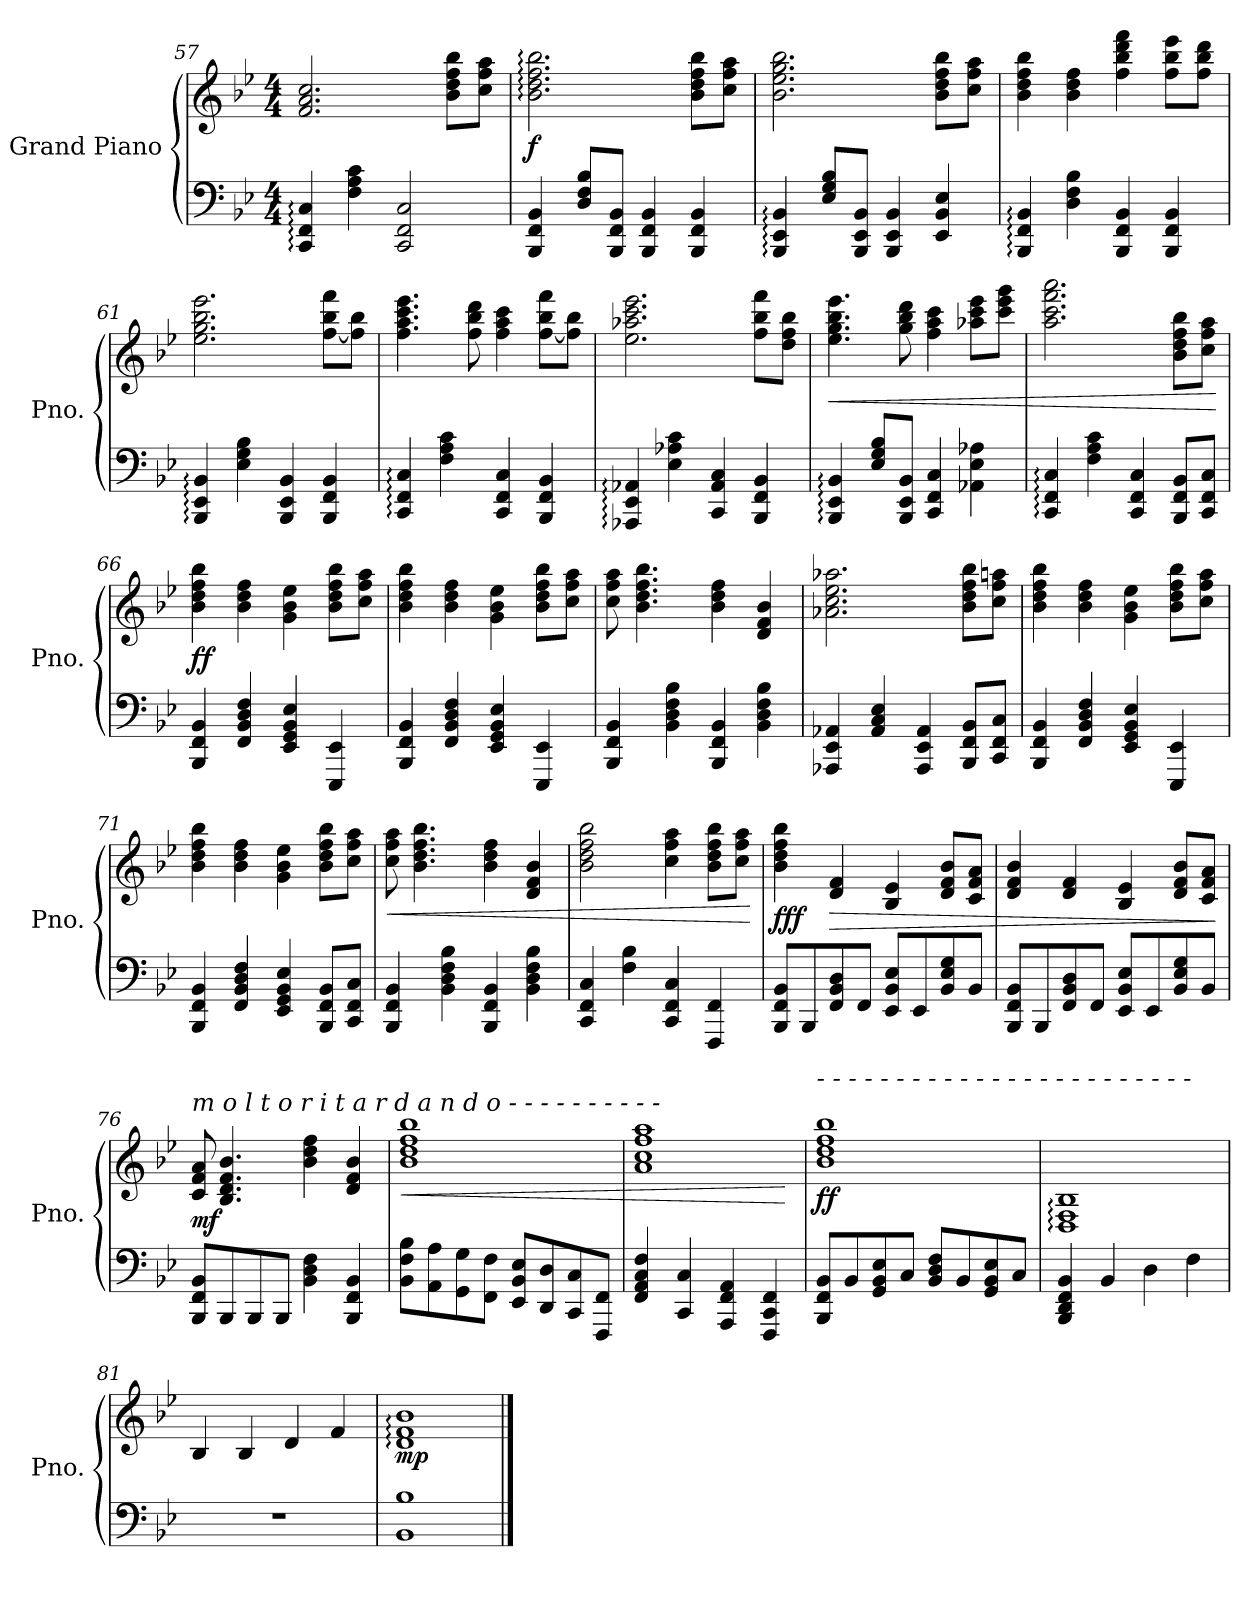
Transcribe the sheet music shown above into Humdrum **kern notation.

**kern	**kern	**dynam
*part1	*part1	*part1
*staff2	*staff1	*staff1/2
*I"Grand Piano	*	*
*I'Pno.	*	*
*clefF4	*clefG2	*
*k[b-e-]	*k[b-e-]	*
*M4/4	*M4/4	*
=57	=57	=57
4CC/: 4FF/: 4C/:	2.f/ 2.a/ 2.cc/	.
4F\ 4A\ 4c\	.	.
2CC/ 2FF/ 2C/	.	.
.	8b-\ 8dd\ 8ff\ 8bb-\L	.
.	8cc\ 8ff\ 8aa\J	.
=58	=58	=58
!	!	!LO:DY:b
4BBB-/ 4FF/ 4BB-/	2.b-\: 2.dd\: 2.ff\: 2.bb-\:	f
8D/ 8F/ 8B-/L	.	.
8BBB-/ 8FF/ 8BB-/J	.	.
4BBB-/ 4FF/ 4BB-/	.	.
4BBB-/ 4FF/ 4BB-/	8b-\ 8dd\ 8ff\ 8bb-\L	.
.	8cc\ 8ff\ 8aa\J	.
=59	=59	=59
4BBB-/: 4EE-/: 4BB-/:	2.b-\ 2.ee-\ 2.gg\ 2.bb-\	.
8E-/ 8G/ 8B-/L	.	.
8BBB-/ 8EE-/ 8BB-/J	.	.
4BBB-/ 4EE-/ 4BB-/	.	.
4EE-/ 4BB-/ 4E-/	8b-\ 8dd\ 8ff\ 8bb-\L	.
.	8cc\ 8ff\ 8aa\J	.
=60	=60	=60
4BBB-/: 4FF/: 4BB-/:	4b-\ 4dd\ 4ff\ 4bb-\	.
4D\ 4F\ 4B-\	4b-\ 4dd\ 4ff\	.
4BBB-/ 4FF/ 4BB-/	4ff\ 4bb-\ 4ddd\ 4fff\	.
4BBB-/ 4FF/ 4BB-/	8ff\ 8bb-\ 8eee-\L	.
.	8ff\ 8bb-\ 8ddd\J	.
!!LO:LB:g=z
=61	=61	=61
4BBB-/: 4EE-/: 4BB-/:	2.ee-\ 2.gg\ 2.bb-\ 2.eee-\	.
4E-\ 4G\ 4B-\	.	.
4BBB-/ 4EE-/ 4BB-/	.	.
4BBB-/ 4FF/ 4BB-/	[8ff\ 8bb-\ 8fff\L	.
.	8ff\] 8bb-\J	.
=62	=62	=62
4CC/: 4FF/: 4C/:	4.ff\ 4.aa\ 4.ccc\ 4.eee-\	.
4F\ 4A\ 4c\	.	.
.	8ff\ 8bb-\ 8ddd\	.
4CC/ 4FF/ 4C/	4ff\ 4aa\ 4ccc\	.
4BBB-/ 4FF/ 4BB-/	[8ff\ 8bb-\ 8fff\L	.
.	8ff\] 8bb-\J	.
=63	=63	=63
4AAA-X/: 4EE-/: 4AA-X/:	2.ee-\ 2.aa-X\ 2.ccc\ 2.eee-\	.
4E-\ 4A-X\ 4c\	.	.
4CC/ 4AA-/ 4C/	.	.
4BBB-/ 4FF/ 4BB-/	8ff\ 8bb-\ 8fff\L	.
.	8dd\ 8ff\ 8bb-\J	.
=64	=64	=64
!	!	!LO:HP:b
4BBB-/: 4EE-/: 4BB-/:	4.ee-\ 4.gg\ 4.bb-\ 4.eee-\	<
8E-/ 8G/ 8B-/L	.	.
8BBB-/ 8EE-/ 8BB-/J	8gg\ 8bb-\ 8ddd\	.
4CC/ 4FF/ 4C/	4ff\ 4aa\ 4ccc\	.
4AA-X\ 4E-\ 4A-X\	8aa-X\ 8ccc\ 8eee-\L	.
.	8ccc\ 8eee-\ 8ggg\J	.
=65	=65	=65
4CC/: 4FF/: 4C/:	2.aa\ 2.ccc\ 2.fff\ 2.aaa\	.
4F\ 4A\ 4c\	.	.
4CC/ 4FF/ 4C/	.	.
8BBB-/ 8FF/ 8BB-/L	8b-\ 8dd\ 8ff\ 8bb-\L	.
8CC/ 8FF/ 8C/J	8cc\ 8ff\ 8aa\J	.
.	.	[
=66	=66	=66
!	!	!LO:DY:b
4BBB-/ 4FF/ 4BB-/	4b-\ 4dd\ 4ff\ 4bb-\	ff
4FF/ 4BB-/ 4D/ 4F/	4b-\ 4dd\ 4ff\	.
4EE-/ 4GG/ 4BB-/ 4E-/	4g\ 4b-\ 4ee-\	.
4EEE-/ 4EE-/	8b-\ 8dd\ 8ff\ 8bb-\L	.
.	8cc\ 8ff\ 8aa\J	.
!!LO:PB:g=z
=67	=67	=67
4BBB-/ 4FF/ 4BB-/	4b-\ 4dd\ 4ff\ 4bb-\	.
4FF/ 4BB-/ 4D/ 4F/	4b-\ 4dd\ 4ff\	.
4EE-/ 4GG/ 4BB-/ 4E-/	4g\ 4b-\ 4ee-\	.
4EEE-/ 4EE-/	8b-\ 8dd\ 8ff\ 8bb-\L	.
.	8cc\ 8ff\ 8aa\J	.
=68	=68	=68
4BBB-/ 4FF/ 4BB-/	8cc\ 8ff\ 8aa\	.
.	4.b-\ 4.dd\ 4.ff\ 4.bb-\	.
4BB-\ 4D\ 4F\ 4B-\	.	.
4BBB-/ 4FF/ 4BB-/	4b-\ 4dd\ 4ff\	.
4BB-\ 4D\ 4F\ 4B-\	4d/ 4f/ 4b-/	.
=69	=69	=69
4AAA-X/ 4EE-/ 4AA-X/	2.a-X\ 2.cc\ 2.ee-\ 2.aa-X\	.
4AA-/ 4C/ 4E-/	.	.
4AAA-/ 4EE-/ 4AA-/	.	.
8BBB-/ 8FF/ 8BB-/L	8b-\ 8dd\ 8ff\ 8bb-\L	.
8CC/ 8FF/ 8C/J	8cc\ 8ff\ 8aan\J	.
=70	=70	=70
4BBB-/ 4FF/ 4BB-/	4b-\ 4dd\ 4ff\ 4bb-\	.
4FF/ 4BB-/ 4D/ 4F/	4b-\ 4dd\ 4ff\	.
4EE-/ 4GG/ 4BB-/ 4E-/	4g\ 4b-\ 4ee-\	.
4EEE-/ 4EE-/	8b-\ 8dd\ 8ff\ 8bb-\L	.
.	8cc\ 8ff\ 8aa\J	.
=71	=71	=71
4BBB-/ 4FF/ 4BB-/	4b-\ 4dd\ 4ff\ 4bb-\	.
4FF/ 4BB-/ 4D/ 4F/	4b-\ 4dd\ 4ff\	.
4EE-/ 4GG/ 4BB-/ 4E-/	4g\ 4b-\ 4ee-\	.
8BBB-/ 8FF/ 8BB-/L	8b-\ 8dd\ 8ff\ 8bb-\L	.
8CC/ 8FF/ 8C/J	8cc\ 8ff\ 8aa\J	.
=72	=72	=72
!	!	!LO:HP:b
4BBB-/ 4FF/ 4BB-/	8cc\ 8ff\ 8aa\	<
.	4.b-\ 4.dd\ 4.ff\ 4.bb-\	.
4BB-\ 4D\ 4F\ 4B-\	.	.
4BBB-/ 4FF/ 4BB-/	4b-\ 4dd\ 4ff\	.
4BB-\ 4D\ 4F\ 4B-\	4d/ 4f/ 4b-/	.
=73	=73	=73
4CC/ 4FF/ 4C/	2b-\ 2dd\ 2ff\ 2bb-\	.
4F\ 4B-\	.	.
4CC/ 4FF/ 4C/	4cc\ 4ff\ 4aa\	.
4FFF/ 4FF/	8b-\ 8dd\ 8ff\ 8bb-\L	.
.	8cc\ 8ff\ 8aa\J	.
.	.	[
!!LO:LB:g=z
=74	=74	=74
!	!	!LO:DY:b
8BBB-/ 8FF/ 8BB-/L	4b-\ 4dd\ 4ff\ 4bb-\	fff
8BBB-/	.	.
!	!	!LO:HP:b
8FF/ 8BB-/ 8D/	4d/ 4f/	>
8FF/J	.	.
8EE-/ 8BB-/ 8E-/L	4B-/ 4e-/	.
8EE-/	.	.
8BB-/ 8E-/ 8G/	8d/ 8f/ 8b-/L	.
8BB-/J	8c/ 8f/ 8a/J	.
=75	=75	=75
8BBB-/ 8FF/ 8BB-/L	4d/ 4f/ 4b-/	.
8BBB-/	.	.
8FF/ 8BB-/ 8D/	4d/ 4f/	.
8FF/J	.	.
8EE-/ 8BB-/ 8E-/L	4B-/ 4e-/	.
8EE-/	.	.
8BB-/ 8E-/ 8G/	8d/ 8f/ 8b-/L	.
8BB-/J	8c/ 8f/ 8a/J	.
.	.	]
=76	=76	=76
*	*MM100	*
!	!LO:TX:a:i:t=m o l t o  r i t a r d a n d o      -      -      -      -      -      -      -      -      -      -	!
!	!	!LO:DY:b
8BBB-/ 8FF/ 8BB-/L	8c/ 8f/ 8a/	mf
8BBB-/	4.B-/ 4.d/ 4.f/ 4.b-/	.
8BBB-/	.	.
8BBB-/J	.	.
4BB-\ 4D\ 4F\	4b-\ 4dd\ 4ff\	.
4BBB-/ 4FF/ 4BB-/	4d/ 4f/ 4b-/	.
=77	=77	=77
*	*MM96	*
!	!	!LO:HP:b
8BB-\ 8F\ 8B-\L	1b- 1dd 1ff 1bb-	<
8AA\ 8A\	.	.
8GG\ 8G\	.	.
8FF\ 8F\J	.	.
8EE-/ 8BB-/ 8E-/L	.	.
8DD/ 8D/	.	.
8CC/ 8C/	.	.
8FFF/ 8FF/J	.	.
=78	=78	=78
*	*MM92	*
4FF/ 4AA/ 4C/ 4F/	1a 1cc 1ff 1aa	.
4CC/ 4C/	.	.
4AAA/ 4FF/ 4AA/	.	.
4FFF/ 4CC/ 4FF/	.	.
.	.	[
!!LO:LB:g=z
=79	=79	=79
*	*MM88	*
!	!LO:TX:a:i:t=-      -      -      -      -      -      -      -      -      -      -      -      -      -      -      -      -      -      -      -      -      -      -      -	!
!	!	!LO:DY:b
8BBB-/ 8FF/ 8BB-/L	1b- 1dd 1ff 1bb-	ff
8BB-/	.	.
8GG/ 8BB-/ 8E-/	.	.
8C/J	.	.
8BB-/ 8D/ 8F/L	.	.
8BB-/	.	.
8GG/ 8BB-/ 8E-/	.	.
8C/J	.	.
=80	=80	=80
*	*MM84	*
4BBB-/ 4DD/ 4FF/ 4BB-/	1D: 1F: 1B-:	.
4BB-/	.	.
4D\	.	.
4F\	.	.
=81	=81	=81
*	*MM80	*
1r	4B-/	.
.	4B-/	.
*	*MM60	*
.	4d/	.
.	4f/	.
=82	=82	=82
!	!	!LO:DY:b
1BB- 1B-	1d: 1f: 1b-:	mp
==	==	==
*-	*-	*-
